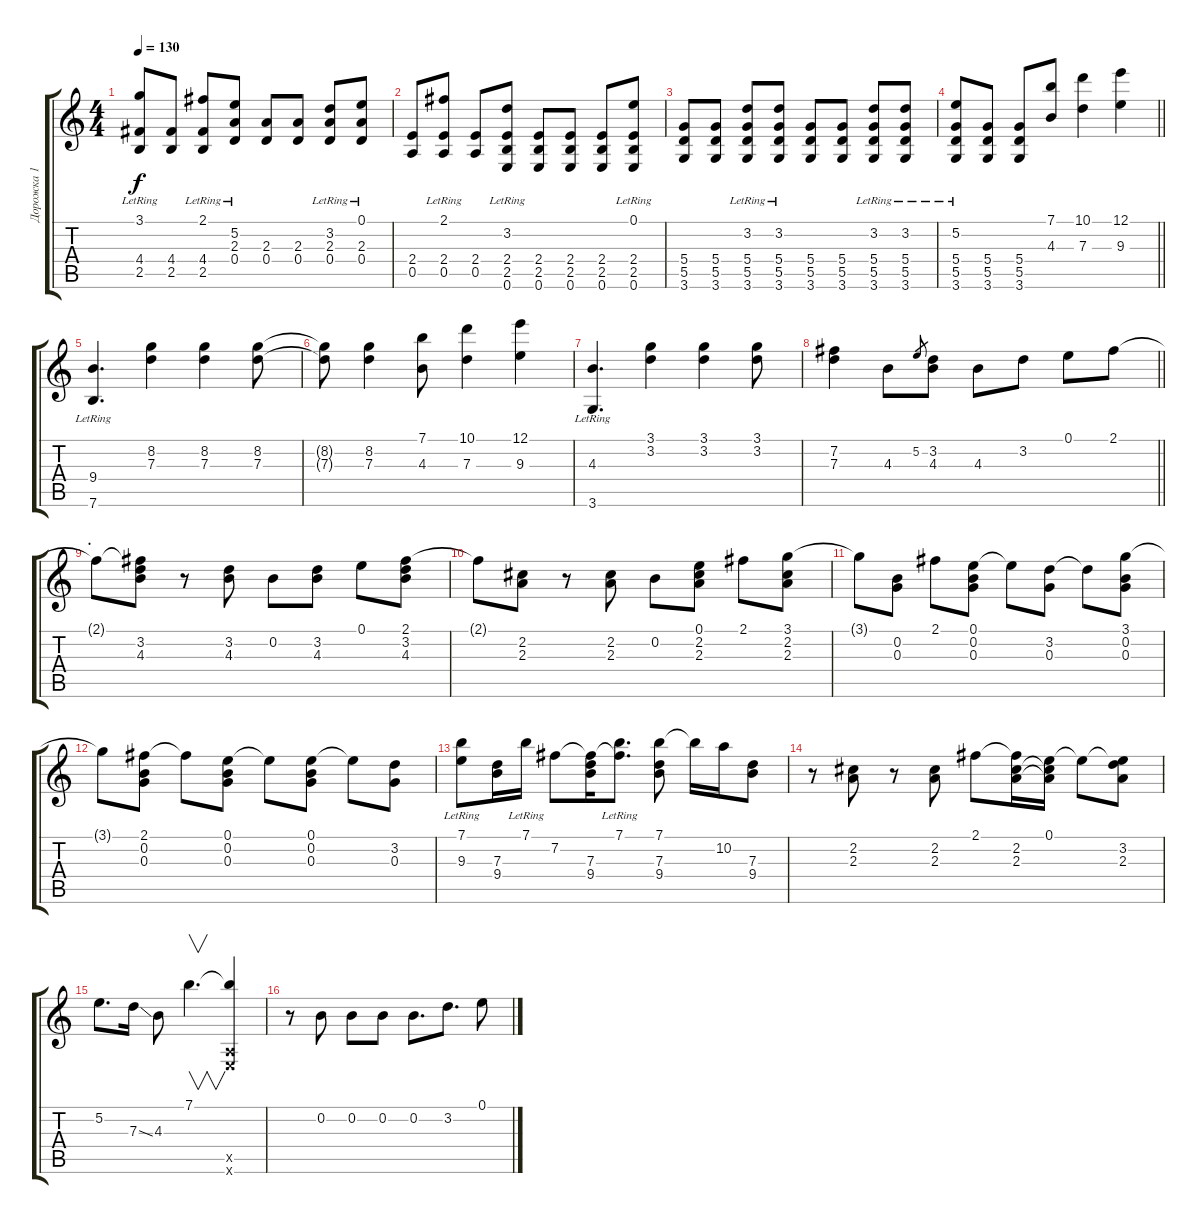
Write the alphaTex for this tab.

\track ("Дорожка 1" "Дорожка 1") {instrument acousticguitarsteel}
\staff {score tabs}
\tuning (E4 B3 G3 D3 A2 E2) {hide}
\ts (4 4)
\tempo 130
\clef g2
\ks c
(3.1{lr} 4.4 2.5).8{dy f} (4.4 2.5).8 (2.1{lr} 4.4 2.5).8 (5.2{lr} 2.3 0.4).8 (2.3 0.4).8 (2.3 0.4).8 (3.2{lr} 2.3 0.4).8 (0.1{lr} 2.3 0.4).8 |
(2.4 0.5).8 (2.1{lr} 2.4 0.5).8 (2.4 0.5).8 (3.2{lr} 2.4 2.5 0.6).8 (2.4 2.5 0.6).8 (2.4 2.5 0.6).8 (2.4 2.5 0.6).8 (0.1{lr} 2.4 2.5 0.6).8 |
(5.4 5.5 3.6).8 (5.4 5.5 3.6).8 (3.2{lr} 5.4 5.5 3.6).8 (3.2{lr} 5.4 5.5 3.6).8 (5.4 5.5 3.6).8 (5.4 5.5 3.6).8 (3.2{lr} 5.4 5.5 3.6).8 (3.2{lr} 5.4 5.5 3.6).8 |
\barLineRight lightlight
(5.2{lr} 5.4 5.5 3.6).8 (5.4 5.5 3.6).8 (5.4 5.5 3.6).8 (7.1 4.3).8 (10.1 7.3).4 (12.1 9.3).4 |
(9.4 7.6{lr}).4{d} (8.2 7.3).4 (8.2 7.3).4 (8.2 7.3).8 |
(8.2{t} 7.3{t}).8 (8.2 7.3).4 (7.1 4.3).8 (10.1 7.3).4 (12.1 9.3).4 |
(4.3 3.6{lr}).4{d} (3.1 3.2).4 (3.1 3.2).4 (3.1 3.2).8 |
\barLineRight lightlight
(7.2 7.3).4 4.3.8 5.2.8{gr} (3.2 4.3).8 4.3.8 3.2.8 0.1.8 2.1.8 |
\section ("" ".")
2.1{t}.8 (2.1{t} 3.2 4.3).8 r.8 (3.2 4.3).8 0.2.8 (3.2 4.3).8 0.1.8 (2.1 3.2 4.3).8 |
2.1{t}.8 (2.2 2.3).8 r.8 (2.2 2.3).8 0.2.8 (0.1 2.2 2.3).8 2.1.8 (3.1 2.2 2.3).8 |
3.1{t}.8 (0.2 0.3).8 2.1.8 (0.1 0.2 0.3).8 0.1{t}.8 (3.2 0.3).8 3.2{t}.8 (3.1 0.2 0.3).8 |
3.1{t}.8 (2.1 0.2 0.3).8 2.1{t}.8 (0.1 0.2 0.3).8 0.1{t}.8 (0.1 0.2 0.3).8 0.1{t}.8 (3.2 0.3).8 |
(7.1{lr} 9.3).8 (7.3 9.4).16 7.1{lr}.16 7.2.8 (7.2{t} 7.3 9.4).16 (7.1{lr} 7.2{t}).8{d} (7.1 7.3 9.4).8 7.1{t}.16 10.2.16 (7.3 9.4).8 |
r.8 (2.2 2.3).8 r.8 (2.2 2.3).8 2.1.8 (2.1{t} 2.2 2.3).16 (0.1 2.2{t} 2.3{t}).16 0.1{t}.8 (0.1{t} 3.2 2.3).8 |
5.2.8{d} 7.3{ss}.16 4.3.8 7.1.4{v d} (7.1{t} 0.5{x} 0.6{x}).4 |
r.8 0.2.8 0.2.8 0.2.8 0.2.8{d} 3.2.8{d} 0.1.8
